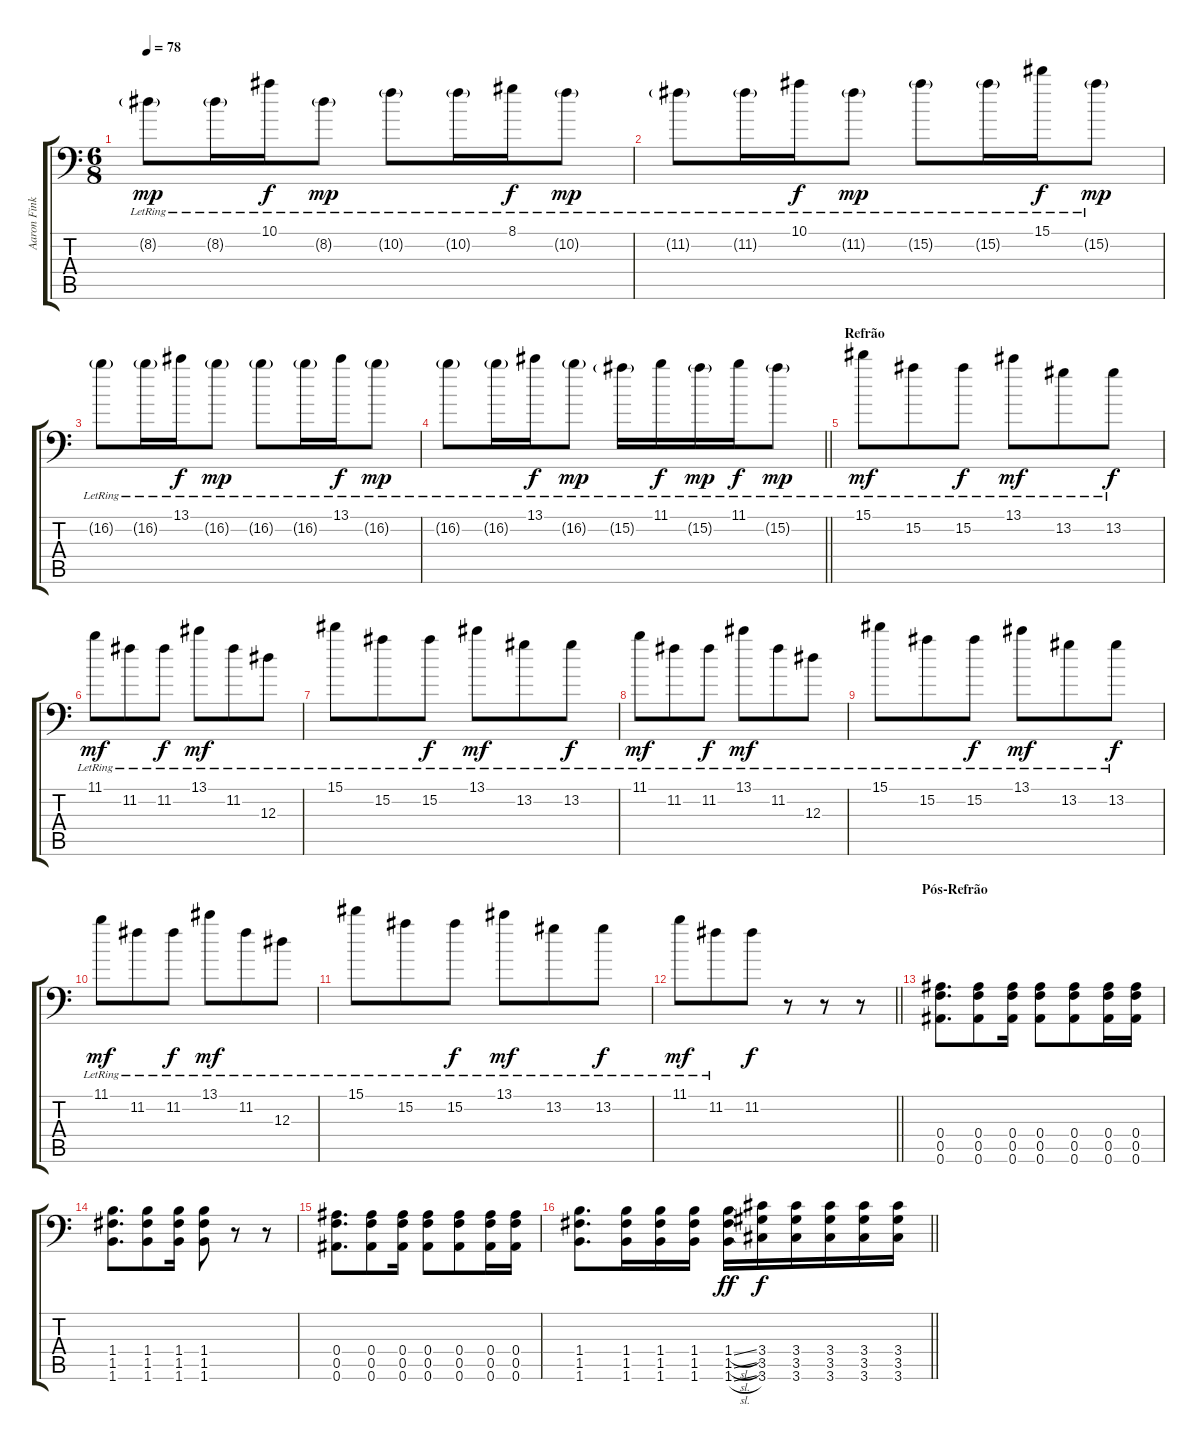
\track ("Aaron Fink" "Aaron Fink") {instrument distortionguitar}
\staff {score tabs}
\tuning (C4 G3 Eb3 Bb2 F2 Bb1) {hide}
\ts (6 8)
\tempo 78
\clef f4
\ks c
8.2{g lr}.8{dy mp} 8.2{g lr}.16 10.1{lr}.16{dy f} 8.2{g lr}.8{dy mp} 10.2{g lr}.8 10.2{g lr}.16 8.1{lr}.16{dy f} 10.2{g lr}.8{dy mp} |
11.2{g lr}.8 11.2{g lr}.16 10.1{lr}.16{dy f} 11.2{g lr}.8{dy mp} 15.2{g lr}.8 15.2{g lr}.16 15.1{lr}.16{dy f} 15.2{g lr}.8{dy mp} |
16.2{g lr}.8 16.2{g lr}.16 13.1{lr}.16{dy f} 16.2{g lr}.8{dy mp} 16.2{g lr}.8 16.2{g lr}.16 13.1{lr}.16{dy f} 16.2{g lr}.8{dy mp} |
\barLineRight lightlight
16.2{g lr}.8 16.2{g lr}.16 13.1{lr}.16{dy f} 16.2{g lr}.8{dy mp} 15.2{g lr}.16 11.1{lr}.16{dy f} 15.2{g lr}.16{dy mp} 11.1{lr}.16{dy f} 15.2{g lr}.8{dy mp} |
\section ("" "Refrão")
15.1{lr}.8{dy mf} 15.2{lr}.8 15.2{lr}.8{dy f} 13.1{lr}.8{dy mf} 13.2{lr}.8 13.2{lr}.8{dy f} |
11.1{lr}.8{dy mf} 11.2{lr}.8 11.2{lr}.8{dy f} 13.1{lr}.8{dy mf} 11.2{lr}.8 12.3{lr}.8 |
15.1{lr}.8 15.2{lr}.8 15.2{lr}.8{dy f} 13.1{lr}.8{dy mf} 13.2{lr}.8 13.2{lr}.8{dy f} |
11.1{lr}.8{dy mf} 11.2{lr}.8 11.2{lr}.8{dy f} 13.1{lr}.8{dy mf} 11.2{lr}.8 12.3{lr}.8 |
15.1{lr}.8 15.2{lr}.8 15.2{lr}.8{dy f} 13.1{lr}.8{dy mf} 13.2{lr}.8 13.2{lr}.8{dy f} |
11.1{lr}.8{dy mf} 11.2{lr}.8 11.2{lr}.8{dy f} 13.1{lr}.8{dy mf} 11.2{lr}.8 12.3{lr}.8 |
15.1{lr}.8 15.2{lr}.8 15.2{lr}.8{dy f} 13.1{lr}.8{dy mf} 13.2{lr}.8 13.2{lr}.8{dy f} |
\barLineRight lightlight
11.1{lr}.8{dy mf} 11.2{lr}.8 11.2.8{dy f} r.8 r.8 r.8 |
\section ("" "Pós-Refrão")
(0.4 0.5 0.6).8{d} (0.4 0.5 0.6).8 (0.4 0.5 0.6).16 (0.4 0.5 0.6).8 (0.4 0.5 0.6).8 (0.4 0.5 0.6).16 (0.4 0.5 0.6).16 |
(1.4 1.5 1.6).8{d} (1.4 1.5 1.6).8 (1.4 1.5 1.6).16 (1.4 1.5 1.6).8 r.8 r.8 |
(0.4 0.5 0.6).8{d} (0.4 0.5 0.6).8 (0.4 0.5 0.6).16 (0.4 0.5 0.6).8 (0.4 0.5 0.6).8 (0.4 0.5 0.6).16 (0.4 0.5 0.6).16 |
\barLineRight lightlight
(1.4 1.5 1.6).8{d} (1.4 1.5 1.6).16 (1.4 1.5 1.6).16 (1.4 1.5 1.6).16 (1.4{sl} 1.5{sl} 1.6{sl}).16{dy ff} (3.4 3.5 3.6).16{dy f} (3.4 3.5 3.6).16 (3.4 3.5 3.6).16 (3.4 3.5 3.6).16 (3.4 3.5 3.6).16
